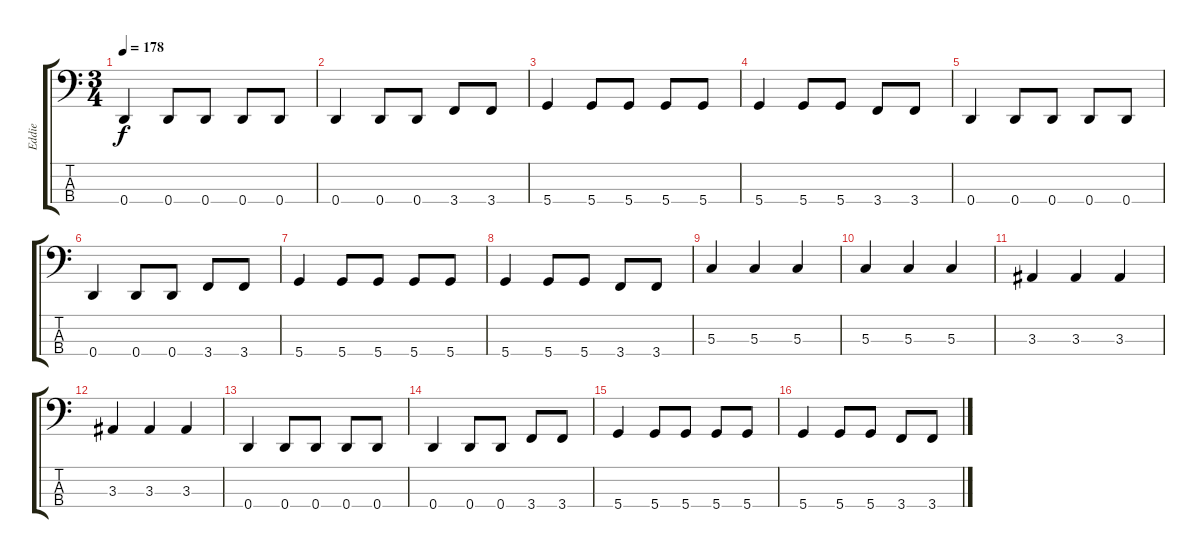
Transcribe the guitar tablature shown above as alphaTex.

\track ("Eddie" "Eddie") {instrument electricbassfinger}
\staff {score tabs}
\tuning (F2 C2 G1 D1) {hide}
\ts (3 4)
\tempo 178
\clef f4
\ks c
0.4.4{dy f} 0.4.8 0.4.8 0.4.8 0.4.8 |
0.4.4 0.4.8 0.4.8 3.4.8 3.4.8 |
5.4.4 5.4.8 5.4.8 5.4.8 5.4.8 |
5.4.4 5.4.8 5.4.8 3.4.8 3.4.8 |
0.4.4 0.4.8 0.4.8 0.4.8 0.4.8 |
0.4.4 0.4.8 0.4.8 3.4.8 3.4.8 |
5.4.4 5.4.8 5.4.8 5.4.8 5.4.8 |
5.4.4 5.4.8 5.4.8 3.4.8 3.4.8 |
5.3.4 5.3.4 5.3.4 |
5.3.4 5.3.4 5.3.4 |
3.3.4 3.3.4 3.3.4 |
3.3.4 3.3.4 3.3.4 |
0.4.4 0.4.8 0.4.8 0.4.8 0.4.8 |
0.4.4 0.4.8 0.4.8 3.4.8 3.4.8 |
5.4.4 5.4.8 5.4.8 5.4.8 5.4.8 |
5.4.4 5.4.8 5.4.8 3.4.8 3.4.8
